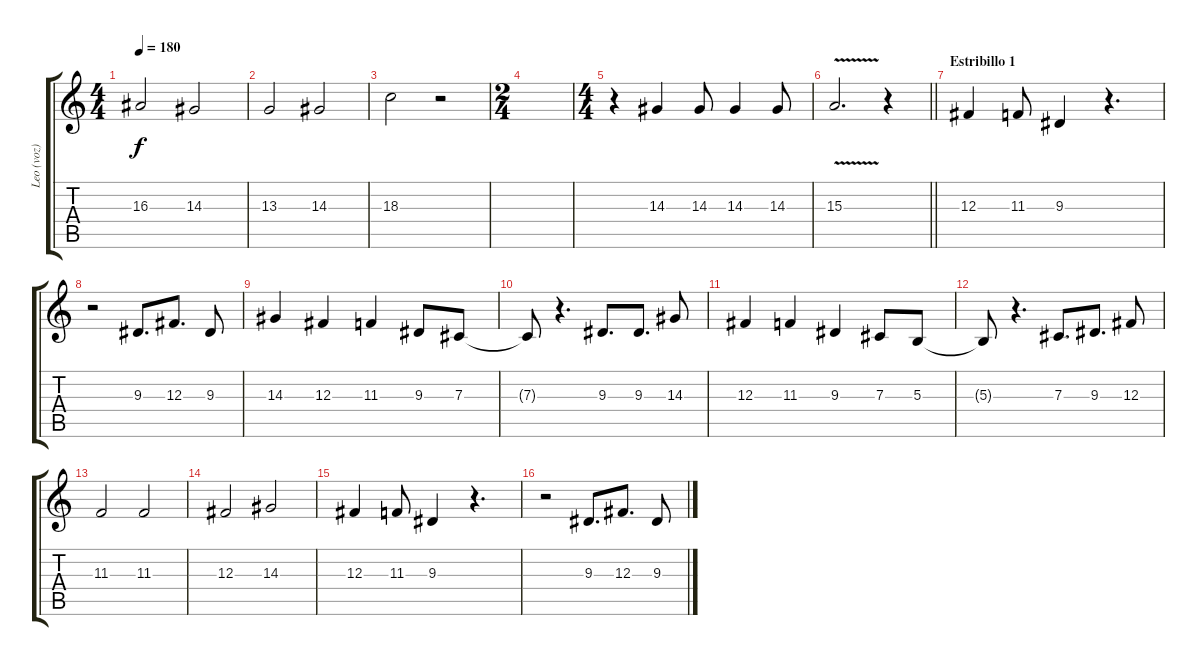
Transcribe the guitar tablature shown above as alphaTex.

\track ("Leo (voz)" "Leo (voz)") {instrument oboe}
\staff {score tabs}
\tuning (Eb4 Bb3 Gb3 Db3 Ab2 Eb2) {hide}
\ts (4 4)
\tempo 180
\clef g2
\ks c
16.3.2{dy f} 14.3.2 |
13.3.2 14.3.2 |
18.3.2 r.2 |
\ts (2 4)
|
\ts (4 4)
r.4 14.3.4 14.3.8 14.3.4 14.3.8 |
\barLineRight lightlight
15.3{v}.2{d} r.4 |
\section ("" "Estribillo 1")
12.3.4 11.3.8 9.3.4 r.4{d} |
r.2 9.3.8{d} 12.3.8{d} 9.3.8 |
14.3.4 12.3.4 11.3.4 9.3.8 7.3.8 |
7.3{t}.8 r.4{d} 9.3.8{d} 9.3.8{d} 14.3.8 |
12.3.4 11.3.4 9.3.4 7.3.8 5.3.8 |
5.3{t}.8 r.4{d} 7.3.8{d} 9.3.8{d} 12.3.8 |
11.3.2 11.3.2 |
12.3.2 14.3.2 |
12.3.4 11.3.8 9.3.4 r.4{d} |
r.2 9.3.8{d} 12.3.8{d} 9.3.8
